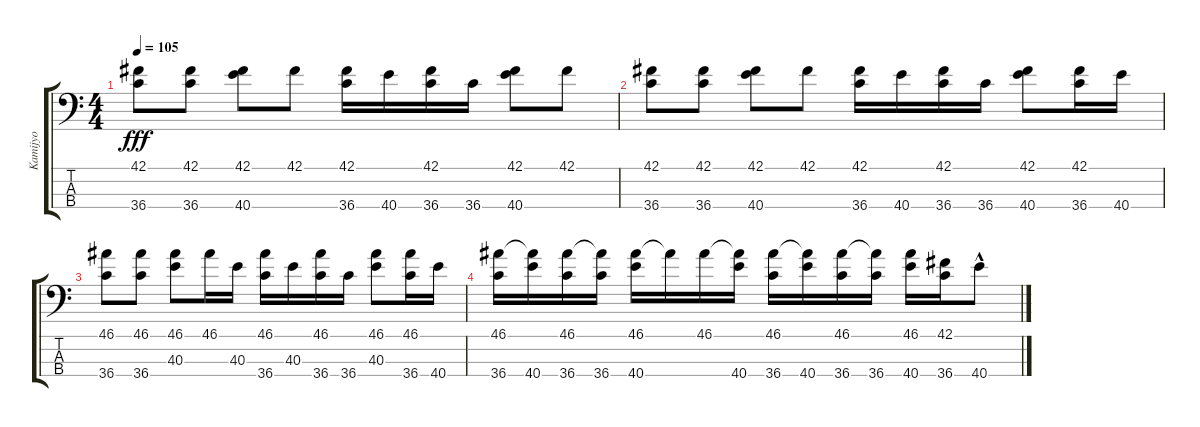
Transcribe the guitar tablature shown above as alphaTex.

\track ("Kamijyo" "Kamijyo") {instrument acousticgrandpiano}
\staff {score tabs}
\tuning (C-1 C-1 C-1 C-1) {hide}
\ts (4 4)
\tempo 105
\clef f4
\ks c
(42.1 36.4).8{dy fff} (42.1 36.4).8 (42.1 40.4).8 42.1.8 (42.1 36.4).16 40.4.16 (42.1 36.4).16 36.4.16 (42.1 40.4).8 42.1.8 |
(42.1 36.4).8 (42.1 36.4).8 (42.1 40.4).8 42.1.8 (42.1 36.4).16 40.4.16 (42.1 36.4).16 36.4.16 (42.1 40.4).8 (42.1 36.4).16 40.4.16 |
(46.1 36.4).8 (46.1 36.4).8 (46.1 40.3).8 46.1.16 40.3.16 (46.1 36.4).16 40.3.16 (46.1 36.4).16 36.4.16 (46.1 40.3).8 (46.1 36.4).16 40.4.16 |
(46.1 36.4).16 (46.1{t} 40.4).16 (46.1 36.4).16 (46.1{t} 36.4).16 (46.1 40.4).16 46.1{t}.16 46.1.16 (46.1{t} 40.4).16 (46.1 36.4).16 (46.1{t} 40.4).16 (46.1 36.4).16 (46.1{t} 36.4).16 (46.1 40.4).16 (42.1 36.4).16 40.4{hac}.8
